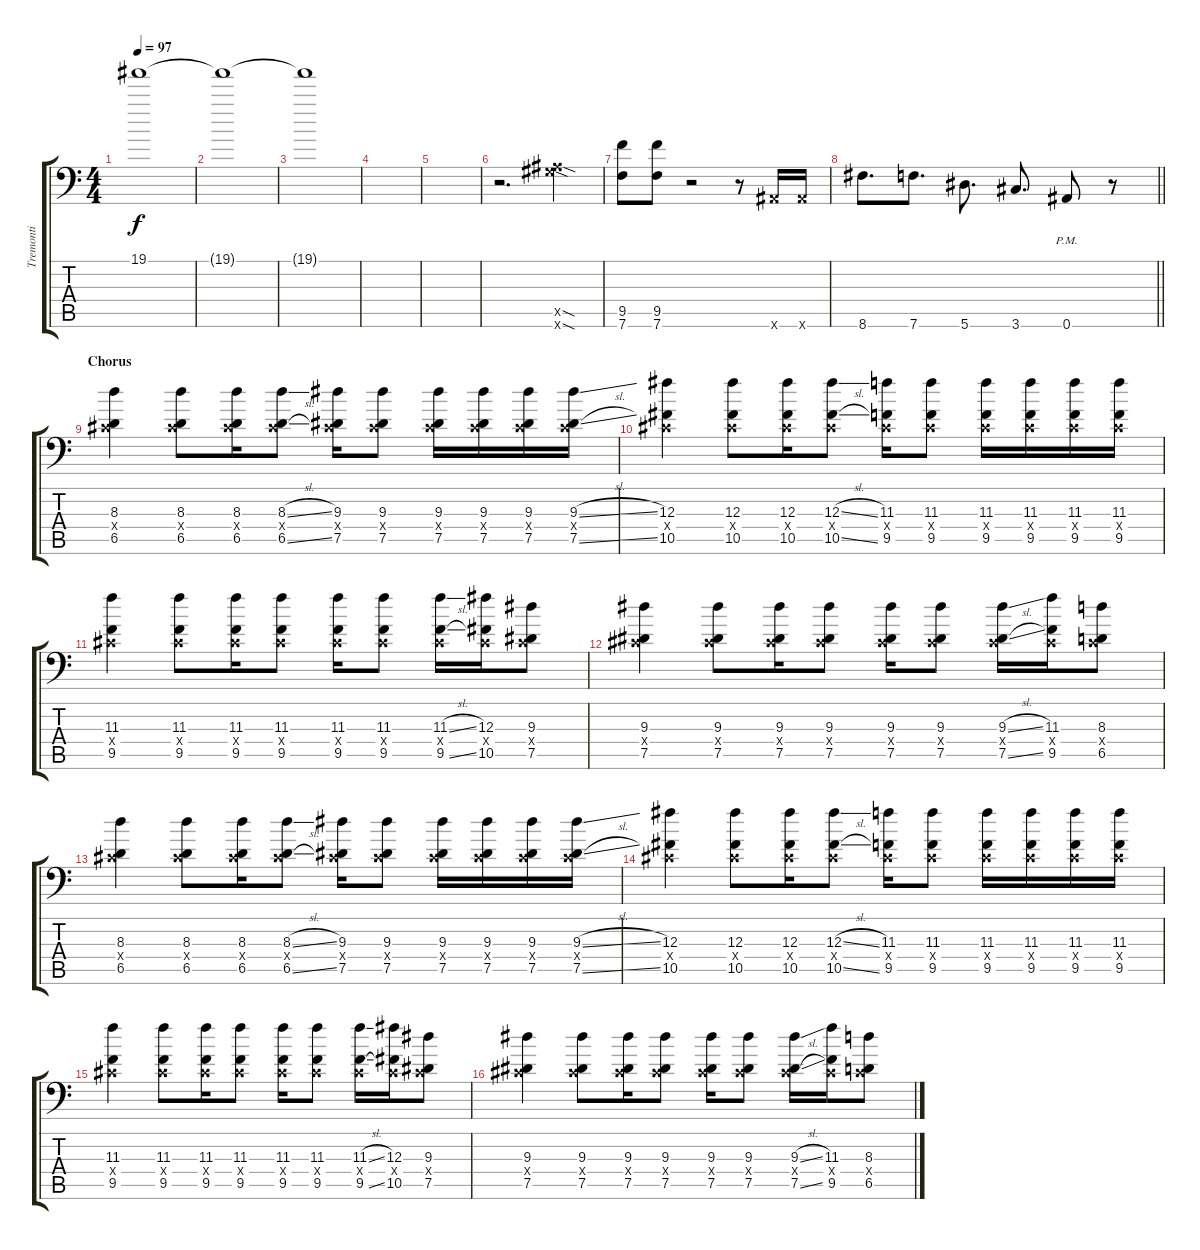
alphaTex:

\track ("Tremonti" "Tremonti") {instrument distortionguitar}
\staff {score tabs}
\tuning (Eb4 Bb3 Gb3 Db3 Ab2 Bb1) {hide}
\ts (4 4)
\tempo 97
\clef f4
\ks c
19.1.1{dy f} |
19.1{t}.1 |
19.1{t}.1 |
|
|
r.2{d} (0.5{sod x} 12.6{sod x}).4 |
(9.5 7.6).8 (9.5 7.6).8 r.2 r.8 0.6{x}.16 0.6{x}.16 |
\barLineRight lightlight
8.6.8{d} 7.6.8{d} 5.6.8{d} 3.6.8{d} 0.6{pm}.8 r.8 |
\section ("" "Chorus")
(8.3 0.4{x} 6.5).4 (8.3 0.4{x} 6.5).8 (8.3 0.4{x} 6.5).16 (8.3{sl} 0.4{x} 6.5{sl}).8 (9.3 0.4{x} 7.5).16 (9.3 0.4{x} 7.5).8 (9.3 0.4{x} 7.5).16 (9.3 0.4{x} 7.5).16 (9.3 0.4{x} 7.5).16 (9.3{sl} 0.4{x} 7.5{sl}).16 |
(12.3 0.4{x} 10.5).4 (12.3 0.4{x} 10.5).8 (12.3 0.4{x} 10.5).16 (12.3{sl} 0.4{x} 10.5{sl}).8 (11.3 0.4{x} 9.5).16 (11.3 0.4{x} 9.5).8 (11.3 0.4{x} 9.5).16 (11.3 0.4{x} 9.5).16 (11.3 0.4{x} 9.5).16 (11.3 0.4{x} 9.5).16 |
(11.3 0.4{x} 9.5).4 (11.3 0.4{x} 9.5).8 (11.3 0.4{x} 9.5).16 (11.3 0.4{x} 9.5).8 (11.3 0.4{x} 9.5).16 (11.3 0.4{x} 9.5).8 (11.3{sl} 0.4{x} 9.5{sl}).16 (12.3 0.4{x} 10.5).16 (9.3 0.4{x} 7.5).8 |
(9.3 0.4{x} 7.5).4 (9.3 0.4{x} 7.5).8 (9.3 0.4{x} 7.5).16 (9.3 0.4{x} 7.5).8 (9.3 0.4{x} 7.5).16 (9.3 0.4{x} 7.5).8 (9.3{sl} 0.4{x} 7.5{sl}).16 (11.3 0.4{x} 9.5).16 (8.3 0.4{x} 6.5).8 |
(8.3 0.4{x} 6.5).4 (8.3 0.4{x} 6.5).8 (8.3 0.4{x} 6.5).16 (8.3{sl} 0.4{x} 6.5{sl}).8 (9.3 0.4{x} 7.5).16 (9.3 0.4{x} 7.5).8 (9.3 0.4{x} 7.5).16 (9.3 0.4{x} 7.5).16 (9.3 0.4{x} 7.5).16 (9.3{sl} 0.4{x} 7.5{sl}).16 |
(12.3 0.4{x} 10.5).4 (12.3 0.4{x} 10.5).8 (12.3 0.4{x} 10.5).16 (12.3{sl} 0.4{x} 10.5{sl}).8 (11.3 0.4{x} 9.5).16 (11.3 0.4{x} 9.5).8 (11.3 0.4{x} 9.5).16 (11.3 0.4{x} 9.5).16 (11.3 0.4{x} 9.5).16 (11.3 0.4{x} 9.5).16 |
(11.3 0.4{x} 9.5).4 (11.3 0.4{x} 9.5).8 (11.3 0.4{x} 9.5).16 (11.3 0.4{x} 9.5).8 (11.3 0.4{x} 9.5).16 (11.3 0.4{x} 9.5).8 (11.3{sl} 0.4{x} 9.5{sl}).16 (12.3 0.4{x} 10.5).16 (9.3 0.4{x} 7.5).8 |
(9.3 0.4{x} 7.5).4 (9.3 0.4{x} 7.5).8 (9.3 0.4{x} 7.5).16 (9.3 0.4{x} 7.5).8 (9.3 0.4{x} 7.5).16 (9.3 0.4{x} 7.5).8 (9.3{sl} 0.4{x} 7.5{sl}).16 (11.3 0.4{x} 9.5).16 (8.3 0.4{x} 6.5).8
